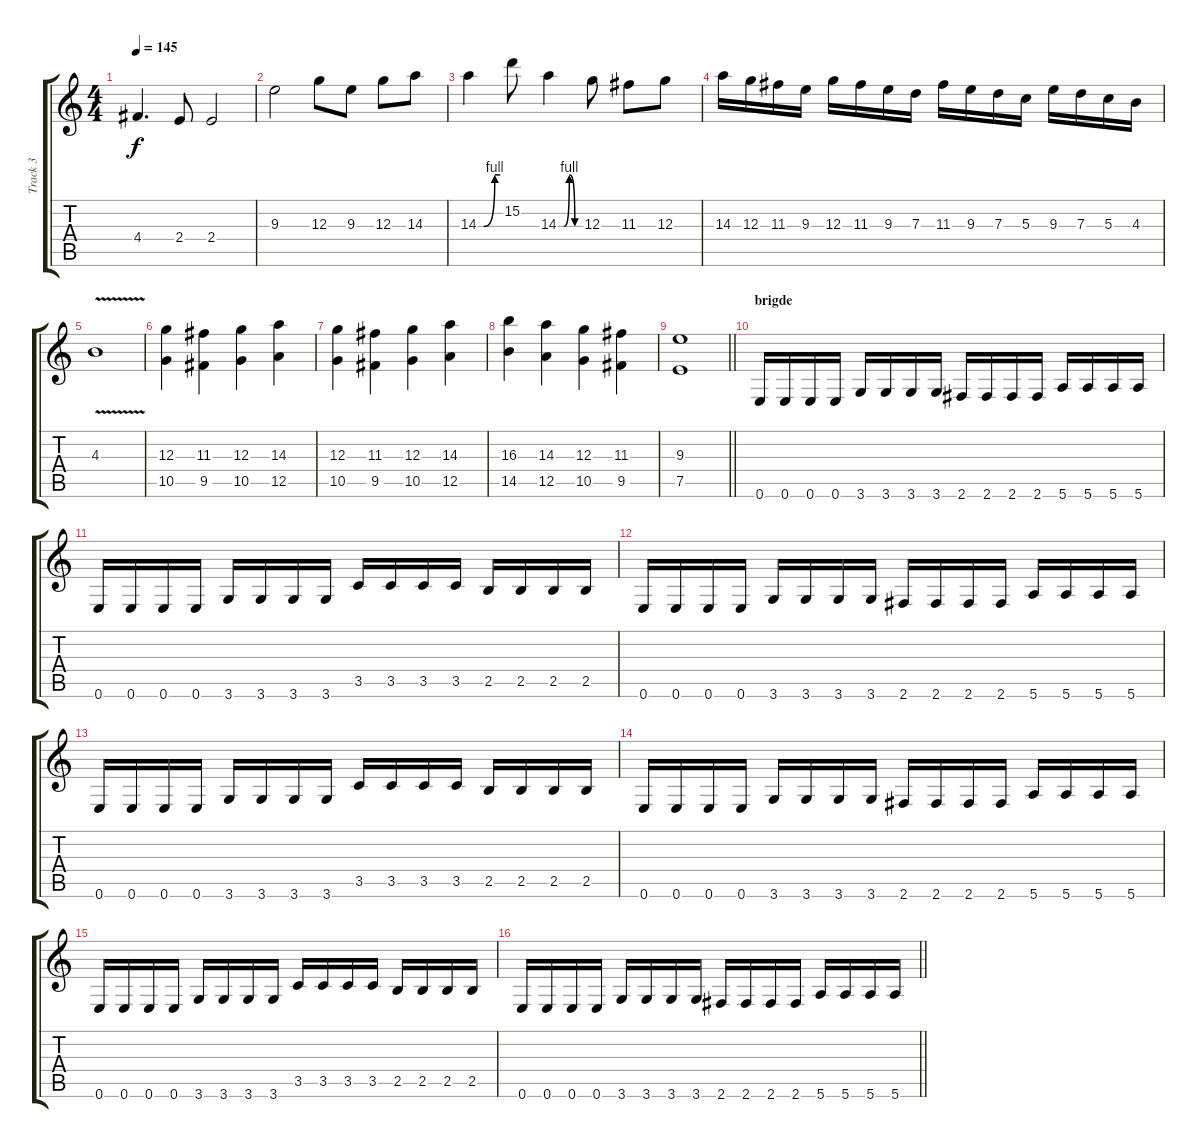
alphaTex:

\track ("Track 3" "Track 3") {instrument distortionguitar}
\staff {score tabs}
\tuning (E4 B3 G3 D3 A2 E2) {hide}
\ts (4 4)
\tempo 145
\clef g2
\ks c
4.4.4{d dy f} 2.4.8 2.4.2 |
9.3.2 12.3.8 9.3.8 12.3.8 14.3.8 |
14.3{be (custom 0 0 15 0 45 4 60 4)}.4 15.2.8 14.3{be (custom 0 0 15 0 30 4 45 0 60 0)}.4 12.3.8 11.3.8 12.3.8 |
14.3.16 12.3.16 11.3.16 9.3.16 12.3.16 11.3.16 9.3.16 7.3.16 11.3.16 9.3.16 7.3.16 5.3.16 9.3.16 7.3.16 5.3.16 4.3.16 |
4.3{v}.1 |
(12.3 10.5).4 (11.3 9.5).4 (12.3 10.5).4 (14.3 12.5).4 |
(12.3 10.5).4 (11.3 9.5).4 (12.3 10.5).4 (14.3 12.5).4 |
(16.3 14.5).4 (14.3 12.5).4 (12.3 10.5).4 (11.3 9.5).4 |
\barLineRight lightlight
(9.3 7.5).1 |
\section ("" "brigde")
0.6.16 0.6.16 0.6.16 0.6.16 3.6.16 3.6.16 3.6.16 3.6.16 2.6.16 2.6.16 2.6.16 2.6.16 5.6.16 5.6.16 5.6.16 5.6.16 |
0.6.16 0.6.16 0.6.16 0.6.16 3.6.16 3.6.16 3.6.16 3.6.16 3.5.16 3.5.16 3.5.16 3.5.16 2.5.16 2.5.16 2.5.16 2.5.16 |
0.6.16 0.6.16 0.6.16 0.6.16 3.6.16 3.6.16 3.6.16 3.6.16 2.6.16 2.6.16 2.6.16 2.6.16 5.6.16 5.6.16 5.6.16 5.6.16 |
0.6.16 0.6.16 0.6.16 0.6.16 3.6.16 3.6.16 3.6.16 3.6.16 3.5.16 3.5.16 3.5.16 3.5.16 2.5.16 2.5.16 2.5.16 2.5.16 |
0.6.16 0.6.16 0.6.16 0.6.16 3.6.16 3.6.16 3.6.16 3.6.16 2.6.16 2.6.16 2.6.16 2.6.16 5.6.16 5.6.16 5.6.16 5.6.16 |
0.6.16 0.6.16 0.6.16 0.6.16 3.6.16 3.6.16 3.6.16 3.6.16 3.5.16 3.5.16 3.5.16 3.5.16 2.5.16 2.5.16 2.5.16 2.5.16 |
\barLineRight lightlight
0.6.16 0.6.16 0.6.16 0.6.16 3.6.16 3.6.16 3.6.16 3.6.16 2.6.16 2.6.16 2.6.16 2.6.16 5.6.16 5.6.16 5.6.16 5.6.16
